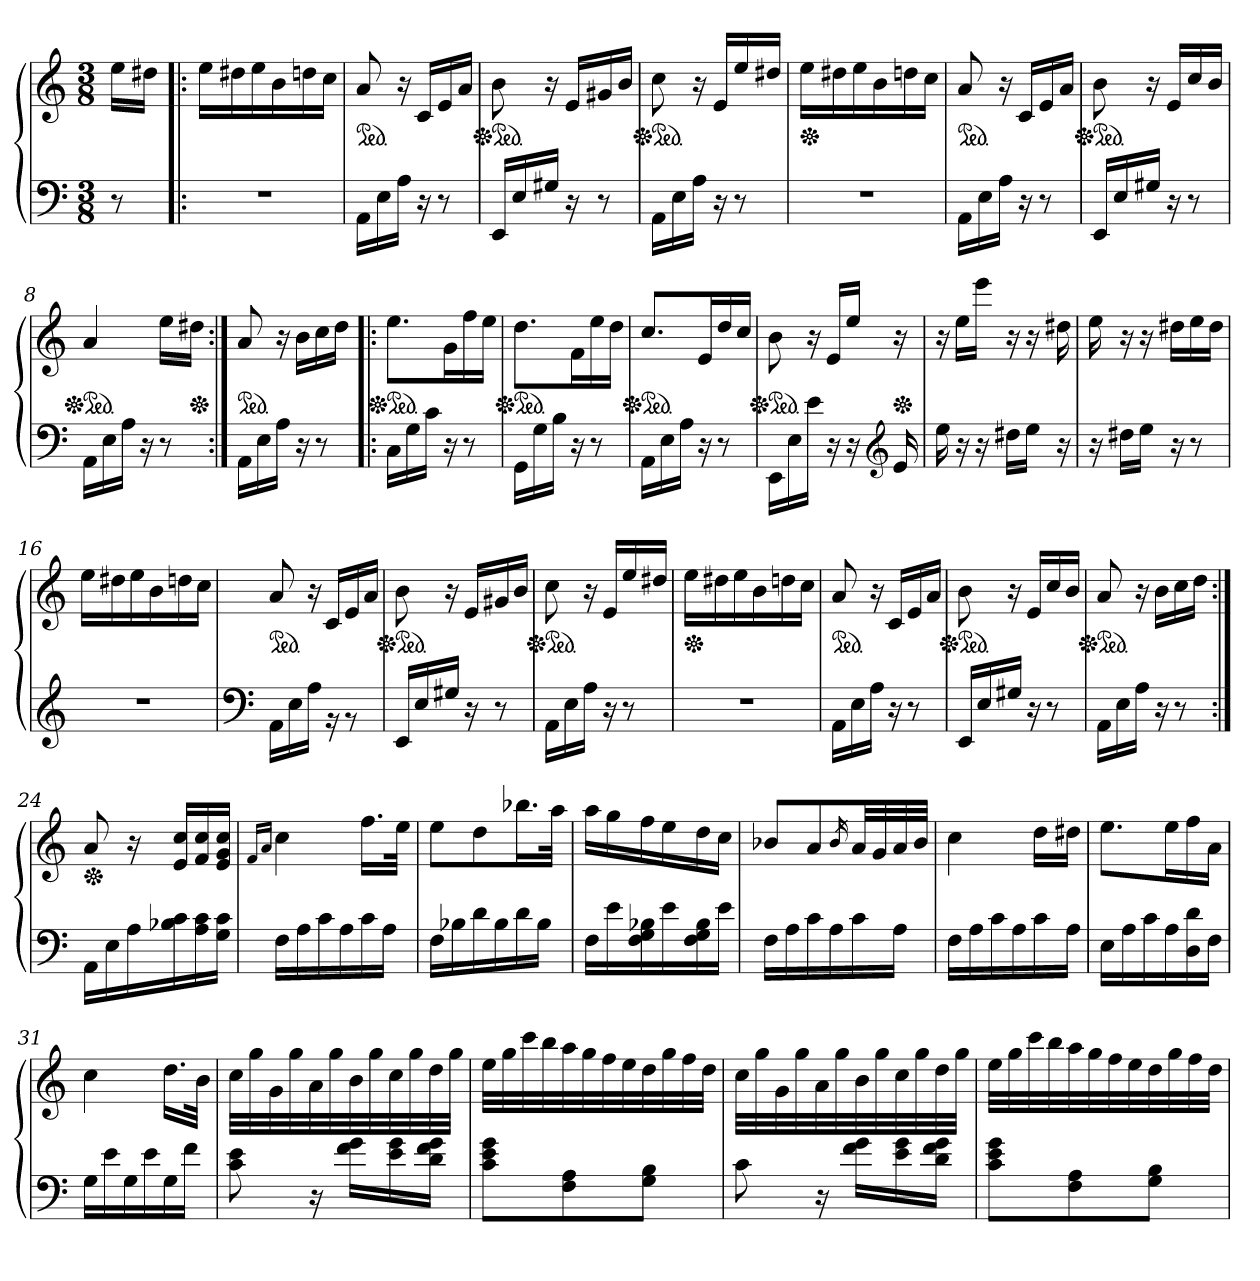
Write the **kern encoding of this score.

**kern	**kern
*part1	*part1
*staff2	*staff1
*clefF4	*clefG2
*k[]	*k[]
*M3/8	*M3/8
=	=
8r	16ee\LL
.	16dd#X\JJ
=1!|:	=1!|:
4.r	16ee\LL
.	16dd#X\
.	16ee\
.	16b\
.	16ddn\
.	16cc\JJ
=2	=2
*	*ped
16AA\LL	8a/
16E\	.
16A\JJ	16r
16r	16c/LL
8r	16e/
.	16a/JJ
=3	=3
*	*Xped
*	*ped
16EE/LL	8b\
16E/	.
16G#X/JJ	16r
16r	16e/LL
8r	16g#X/
.	16b/JJ
=4	=4
*	*Xped
*	*ped
16AA\LL	8cc\
16E\	.
16A\JJ	16r
16r	16e/LL
8r	16ee/
.	16dd#X/JJ
!!LO:LB:g=z
=5	=5
*	*Xped
4.r	16ee\LL
.	16dd#X\
.	16ee\
.	16b\
.	16ddn\
.	16cc\JJ
=6	=6
*	*ped
16AA\LL	8a/
16E\	.
16A\JJ	16r
16r	16c/LL
8r	16e/
.	16a/JJ
=7	=7
*	*Xped
*	*ped
16EE/LL	8b\
16E/	.
16G#X/JJ	16r
16r	16e/LL
8r	16cc/
.	16b/JJ
=8	=8
*	*Xped
*	*ped
16AA\LL	4a/
16E\	.
16A\JJ	.
16r	.
8r	16ee\LL
*	*Xped
.	16dd#X\JJ
=9:|!	=9:|!
*	*ped
16AA\LL	8a/
16E\	.
16A\JJ	16r
16r	16b\LL
8r	16cc\
.	16dd\JJ
=10!|:	=10!|:
*	*Xped
*	*ped
16C\LL	8.ee\L
16G\	.
16c\JJ	.
16r	16g\L
8r	16ff\
.	16ee\JJ
!!LO:LB:g=z
=11	=11
*	*Xped
*	*ped
16GG\LL	8.dd\L
16G\	.
16B\JJ	.
16r	16f\L
8r	16ee\
.	16dd\JJ
=12	=12
*	*Xped
*	*ped
16AA\LL	8.cc/L
16E\	.
16A\JJ	.
16r	16e/L
8r	16dd/
.	16cc/JJ
=13	=13
*	*Xped
*	*ped
16EE\LL	8b\
16E\	.
16e\JJ	16r
16r	16e/LL
16r	16ee/JJ
*clefG2	*
*	*Xped
16e/	16r
=14	=14
16ee\	16r
16r	16ee\LL
16r	16eee\JJ
16dd#X\LL	16r
16ee\JJ	16r
16r	16dd#X\
=15	=15
16r	16ee\
16dd#X\LL	16r
16ee\JJ	16r
16r	16dd#X\LL
8r	16ee\
.	16dd#\JJ
!!LO:LB:g=z
=16	=16
4.r	16ee\LL
.	16dd#X\
.	16ee\
.	16b\
.	16ddn\
.	16cc\JJ
=17	=17
*clefF4	*
*^	*
*	*	*ped
4.ryy	16AA\LL	8a/
.	16E\	.
.	16A\JJ	16r
.	16r	16c/LL
.	8r	16e/
.	.	16a/JJ
*v	*v	*
=18	=18
*	*Xped
*	*ped
16EE/LL	8b\
16E/	.
16G#X/JJ	16r
16r	16e/LL
8r	16g#X/
.	16b/JJ
=19	=19
*	*Xped
*	*ped
16AA\LL	8cc\
16E\	.
16A\JJ	16r
16r	16e/LL
8r	16ee/
.	16dd#X/JJ
=20	=20
*	*Xped
4.r	16ee\LL
.	16dd#X\
.	16ee\
.	16b\
.	16ddn\
.	16cc\JJ
!!LO:LB:g=z
=21	=21
*	*ped
16AA\LL	8a/
16E\	.
16A\JJ	16r
16r	16c/LL
8r	16e/
.	16a/JJ
=22	=22
*	*Xped
*	*ped
16EE/LL	8b\
16E/	.
16G#X/JJ	16r
16r	16e/LL
8r	16cc/
.	16b/JJ
=23	=23
*	*Xped
*	*ped
16AA\LL	8a/
16E\	.
16A\JJ	16r
16r	16b\LL
8r	16cc\
.	16dd\JJ
=24:|!	=24:|!
*	*Xped
16AA\LL	8a/
16E\	.
16A\	16r
16B-X\ 16c\	16e/ 16cc/LL
16A\ 16c\	16f/ 16cc/
16G\ 16c\JJ	16e/ 16g/ 16cc/JJ
=25	=25
.	16qf/LL
.	16qa/JJ
16F\LL	4cc\
16A\	.
16c\	.
16A\	.
16c\	16.ff\LL
16A\JJ	.
.	32ee\JJk
!!LO:PB:g=z
=26	=26
16F\LL	8ee\L
16B-X\	.
16d\	8dd\
16B-\	.
16d\	16.bb-X\L
16B-\JJ	.
.	32aa\JJk
=27	=27
16F\LL	16aa\LL
16e\	16gg\
16F\ 16G\ 16B-X\	16ff\
16e\	16ee\
16F\ 16G\ 16B-\	16dd\
16e\JJ	16cc\JJ
=28	=28
16F\LL	8b-X/L
16A\	.
16c\	8a/
16A\	.
.	16qb-/
16c\	32a/LL
.	32g/
16A\JJ	32a/
.	32b-/JJJ
=29	=29
16F\LL	4cc\
16A\	.
16c\	.
16A\	.
16c\	16dd\LL
16A\JJ	16dd#X\JJ
=30	=30
16E\LL	8.ee\L
16A\	.
16c\	.
16A\	16ee\L
16D\ 16d\	16ff\
16F\JJ	16a\JJ
!!LO:LB:g=z
=31	=31
16G\LL	4cc\
16e\	.
16G\	.
16e\	.
16G\	16.dd\LL
16f\JJ	.
.	32b\JJk
=32	=32
8c\ 8e\	32cc\LLL
.	32gg\
.	32g\
.	32gg\
16r	32a\
.	32gg\
16f\ 16g\LL	32b\
.	32gg\
16e\ 16g\	32cc\
.	32gg\
16d\ 16f\ 16g\JJ	32dd\
.	32gg\JJJ
=33	=33
8c\ 8e\ 8g\L	32ee\LLL
.	32gg\
.	32ccc\
.	32bb\
8F\ 8A\	32aa\
.	32gg\
.	32ff\
.	32ee\
8G\ 8B\J	32dd\
.	32gg\
.	32ff\
.	32dd\JJJ
=34	=34
8c\	32cc\LLL
.	32gg\
.	32g\
.	32gg\
16r	32a\
.	32gg\
16f\ 16g\LL	32b\
.	32gg\
16e\ 16g\	32cc\
.	32gg\
16d\ 16f\ 16g\JJ	32dd\
.	32gg\JJJ
!!LO:LB:g=z
=35	=35
8c\ 8e\ 8g\L	32ee\LLL
.	32gg\
.	32ccc\
.	32bb\
8F\ 8A\	32aa\
.	32gg\
.	32ff\
.	32ee\
8G\ 8B\J	32dd\
.	32gg\
.	32ff\
.	32dd\JJJ
=	=
*-	*-
